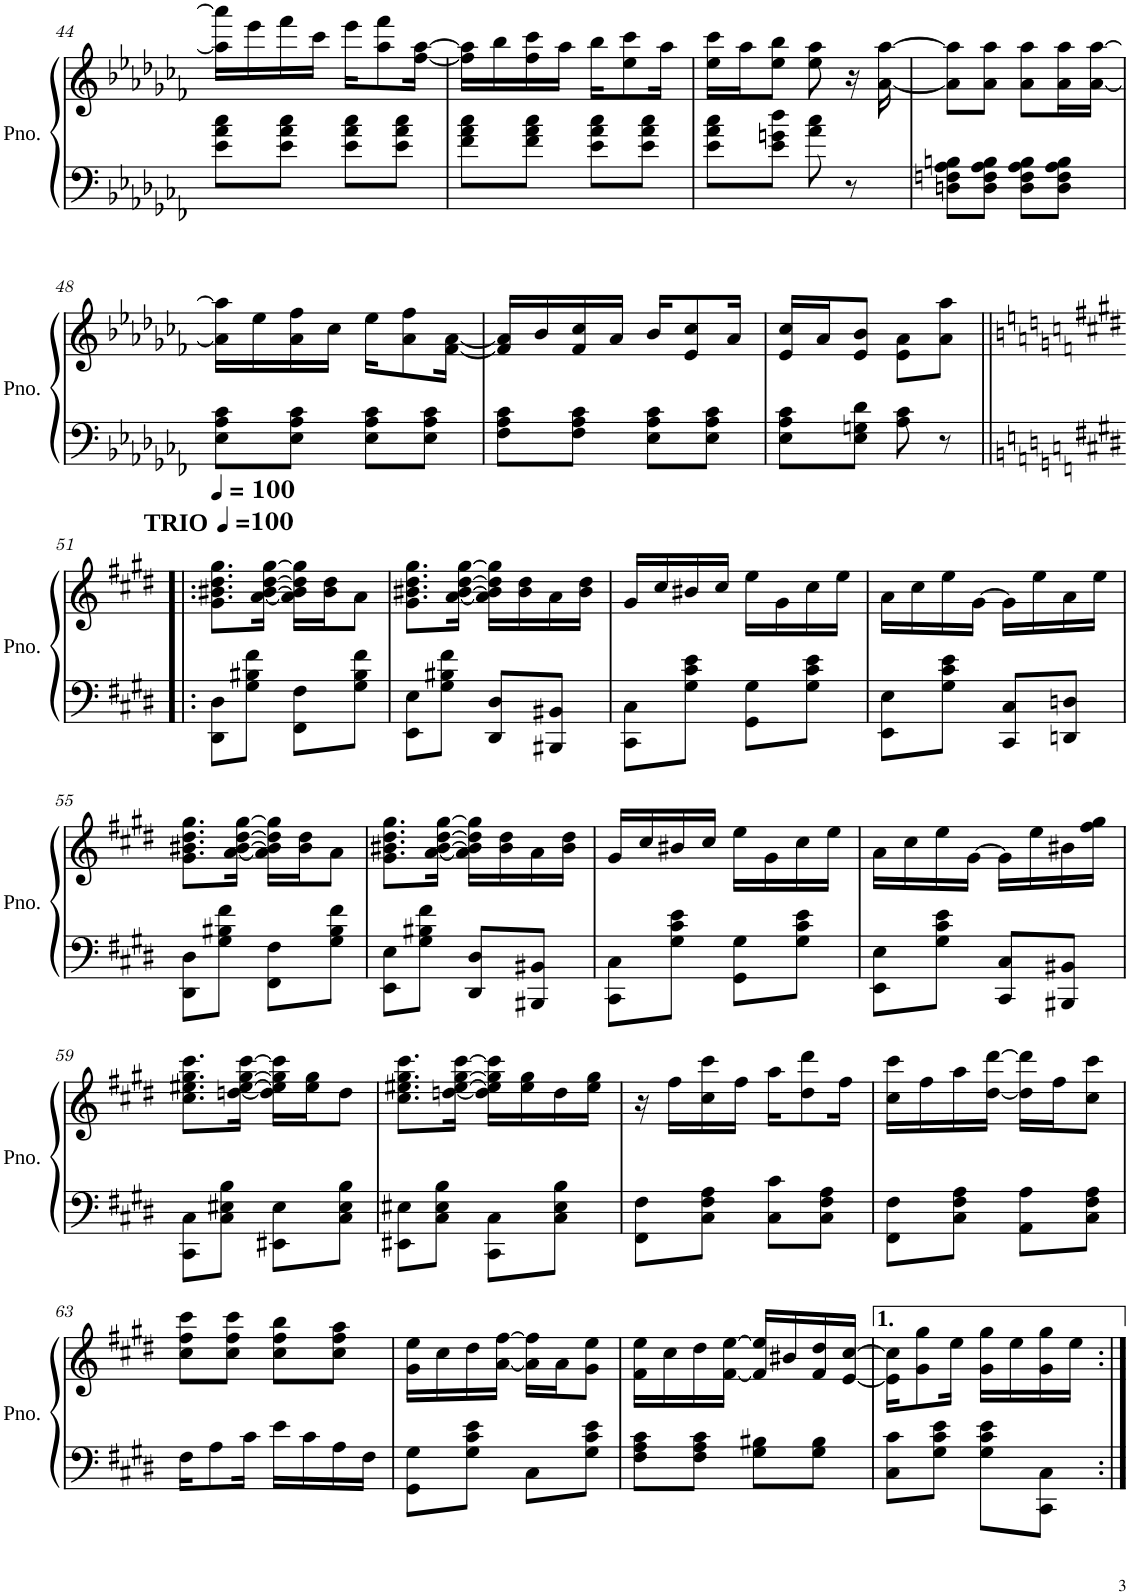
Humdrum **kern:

**kern	**kern
*part1	*part1
*staff2	*staff1
*I"Piano	*
*I'Pno.	*
!!LO:PB:g=z
*clefF4	*clefG2
*k[b-e-a-d-g-c-f-]	*k[b-e-a-d-g-c-f-]
*M2/4	*M2/4
=44	=44
8e-\ 8a-\ 8cc-\L	16aa-\] 16aaa-\]LL
.	16eee-\
8e-\ 8a-\ 8cc-\J	16fff-\
.	16ccc-\JJ
8e-\ 8a-\ 8cc-\L	16eee-\KL
.	8aa-\ 8fff-\
8e-\ 8a-\ 8cc-\J	.
.	[<16ff-\ [16aa-\Jk
=45	=45
8f-\ 8a-\ 8cc-\L	16ff-\] 16aa-\]LL
.	16bb-\
8f-\ 8a-\ 8cc-\J	16ff-\ 16ccc-\
.	16aa-\JJ
8e-\ 8a-\ 8cc-\L	16bb-\KL
.	8ee-\ 8ccc-\
8e-\ 8a-\ 8cc-\J	.
.	16aa-\Jk
=46	=46
8e-\ 8a-\ 8cc-\L	16ee-\ 16ccc-\LL
.	16aa-\J
8e-\ 8gn\ 8dd-\J	8ee-\ 8bb-\J
8a-\ 8cc-\	8ee-\ 8aa-\
8r	16r
.	[<16a-\ [16aa-\
=47	=47
8Dn\ 8Fn\ 8A-\ 8Bn\L	8a-\] 8aa-\]L
8D\ 8F\ 8A-\ 8B\J	8a-\ 8aa-\J
8D\ 8F\ 8A-\ 8B\L	8a-\ 8aa-\L
8D\ 8F\ 8A-\ 8B\J	16a-\ 16aa-\L
.	[<16a-\ [16aa-\JJ
!!LO:LB:g=z
=48	=48
8E-\ 8A-\ 8c-\L	16a-\] 16aa-\]LL
.	16ee-\
8E-\ 8A-\ 8c-\J	16a-\ 16ff-\
.	16cc-\JJ
8E-\ 8A-\ 8c-\L	16ee-\KL
.	8a-\ 8ff-\
8E-\ 8A-\ 8c-\J	.
.	[16f-\ [<16a-\Jk
=49	=49
8F-\ 8A-\ 8c-\L	16f-/] 16a-/]LL
.	16b-/
8F-\ 8A-\ 8c-\J	16f-/ 16cc-/
.	16a-/JJ
8E-\ 8A-\ 8c-\L	16b-/KL
.	8e-/ 8cc-/
8E-\ 8A-\ 8c-\J	.
.	16a-/Jk
=50	=50
8E-\ 8A-\ 8c-\L	16e-/ 16cc-/LL
.	16a-/J
8E-\ 8Gn\ 8d-\J	8e-/ 8b-/J
8A-\ 8c-\	8e-\ 8a-\L
8r	8a-\ 8aa-\J
!!LO:LB:g=z
=51!|:	=51!|:
*k[f#c#g#d#]	*k[f#c#g#d#]
*	*MM100
!	!LO:TX:a:B:t=TRIO
8DD#\ 8D#\L	8.g#\ 8.b#X\ 8.dd#\ 8.gg#\L
8G#\ 8B#X\ 8f#\J	.
.	[<16a\ [16b#\ [16dd#\ [16gg#\Jk
8FF#\ 8F#\L	16a\] 16b#\] 16dd#\] 16gg#\]LL
.	16b#\ 16dd#\J
8G#\ 8B#\ 8f#\J	8a\J
=52	=52
8EE\ 8E\L	8.g#\ 8.b#X\ 8.dd#\ 8.gg#\L
8G#\ 8B#X\ 8f#\J	.
.	[<16a\ [16b#\ [16dd#\ [16gg#\Jk
8DD#/ 8D#/L	16a\] 16b#\] 16dd#\] 16gg#\]LL
.	16b#\ 16dd#\
8BBB#X/ 8BB#X/J	16a\
.	16b#\ 16dd#\JJ
=53	=53
8CC#\ 8C#\L	16g#/LL
.	16cc#/
8G#\ 8c#\ 8e\J	16b#X/
.	16cc#/JJ
8GG#\ 8G#\L	16ee\LL
.	16g#\
8G#\ 8c#\ 8e\J	16cc#\
.	16ee\JJ
=54	=54
8EE\ 8E\L	16a\LL
.	16cc#\
8G#\ 8c#\ 8e\J	16ee\
.	[16g#\JJ
8CC#/ 8C#/L	16g#\LL]
.	16ee\
8DDn/ 8Dn/J	16a\
.	16ee\JJ
!!LO:LB:g=z
=55	=55
8DD#\ 8D#\L	8.g#\ 8.b#X\ 8.dd#\ 8.gg#\L
8G#\ 8B#X\ 8f#\J	.
.	[<16a\ [16b#\ [16dd#\ [16gg#\Jk
8FF#\ 8F#\L	16a\] 16b#\] 16dd#\] 16gg#\]LL
.	16b#\ 16dd#\J
8G#\ 8B#\ 8f#\J	8a\J
=56	=56
8EE\ 8E\L	8.g#\ 8.b#X\ 8.dd#\ 8.gg#\L
8G#\ 8B#X\ 8f#\J	.
.	[<16a\ [16b#\ [16dd#\ [16gg#\Jk
8DD#/ 8D#/L	16a\] 16b#\] 16dd#\] 16gg#\]LL
.	16b#\ 16dd#\
8BBB#X/ 8BB#X/J	16a\
.	16b#\ 16dd#\JJ
=57	=57
8CC#\ 8C#\L	16g#/LL
.	16cc#/
8G#\ 8c#\ 8e\J	16b#X/
.	16cc#/JJ
8GG#\ 8G#\L	16ee\LL
.	16g#\
8G#\ 8c#\ 8e\J	16cc#\
.	16ee\JJ
=58	=58
8EE\ 8E\L	16a\LL
.	16cc#\
8G#\ 8c#\ 8e\J	16ee\
.	[16g#\JJ
8CC#/ 8C#/L	16g#\LL]
.	16ee\
8BBB#X/ 8BB#X/J	16b#X\
.	16ff#\ 16gg#\JJ
!!LO:LB:g=z
=59	=59
8CC#\ 8C#\L	8.cc#\ 8.ee#X\ 8.gg#\ 8.ccc#\L
8C#\ 8E#X\ 8B\J	.
.	[<16ddn\ [16ee#\ [16gg#\ [16ccc#\Jk
8EE#X\ 8E#\L	16dd\] 16ee#\] 16gg#\] 16ccc#\]LL
.	16ee#\ 16gg#\J
8C#\ 8E#\ 8B\J	8dd\J
=60	=60
8EE#X\ 8E#X\L	8.cc#\ 8.ee#X\ 8.gg#\ 8.ccc#\L
8C#\ 8E#\ 8B\J	.
.	[<16ddn\ [16ee#\ [16gg#\ [16ccc#\Jk
8CC#\ 8C#\L	16dd\] 16ee#\] 16gg#\] 16ccc#\]LL
.	16ee#\ 16gg#\
8C#\ 8E#\ 8B\J	16dd\
.	16ee#\ 16gg#\JJ
=61	=61
8FF#\ 8F#\L	16r
.	16ff#\LL
8C#\ 8F#\ 8A\J	16cc#\ 16ccc#\
.	16ff#\JJ
8C#\ 8c#\L	16aa\KL
.	8dd#\ 8ddd#\
8C#\ 8F#\ 8A\J	.
.	16ff#\Jk
=62	=62
8FF#\ 8F#\L	16cc#\ 16ccc#\LL
.	16ff#\
8C#\ 8F#\ 8A\J	16aa\
.	[<16dd#\ [16ddd#\JJ
8AA\ 8A\L	16dd#\] 16ddd#\]LL
.	16ff#\J
8C#\ 8F#\ 8A\J	8cc#\ 8ccc#\J
!!LO:LB:g=z
=63	=63
16F#\KL	8cc#\ 8ff#\ 8ccc#\L
8A\	.
.	8cc#\ 8ff#\ 8ccc#\J
16c#\Jk	.
16e\LL	8cc#\ 8ff#\ 8bb\L
16c#\	.
16A\	8cc#\ 8ff#\ 8aa\J
16F#\JJ	.
=64	=64
8GG#\ 8G#\L	16g#\ 16ee\LL
.	16cc#\
8G#\ 8c#\ 8e\J	16dd#\
.	[<16a\ [16ff#\JJ
8C#\L	16a\] 16ff#\]LL
.	16a\J
8G#\ 8c#\ 8e\J	8g#\ 8ee\J
=65	=65
8F#\ 8A\ 8c#\L	16f#\ 16ee\LL
.	16cc#\
8F#\ 8A\ 8c#\J	16dd#\
.	[<16f#\ [16ee\JJ
8G#\ 8B#X\L	16f#/] 16ee/]LL
.	16b#X/
8G#\ 8B#\J	16f#/ 16dd#/
.	[<16e/ [16cc#/JJ
=66	=66
8C#\ 8c#\L	16e\] 16cc#\]KL
.	8g#\ 8gg#\
8G#\ 8c#\ 8e\J	.
.	16ee\Jk
8G#\ 8c#\ 8e\L	16g#\ 16gg#\LL
.	16ee\
8CC#\ 8C#\J	16g#\ 16gg#\
.	16ee\JJ
=:|!	=:|!
*-	*-
